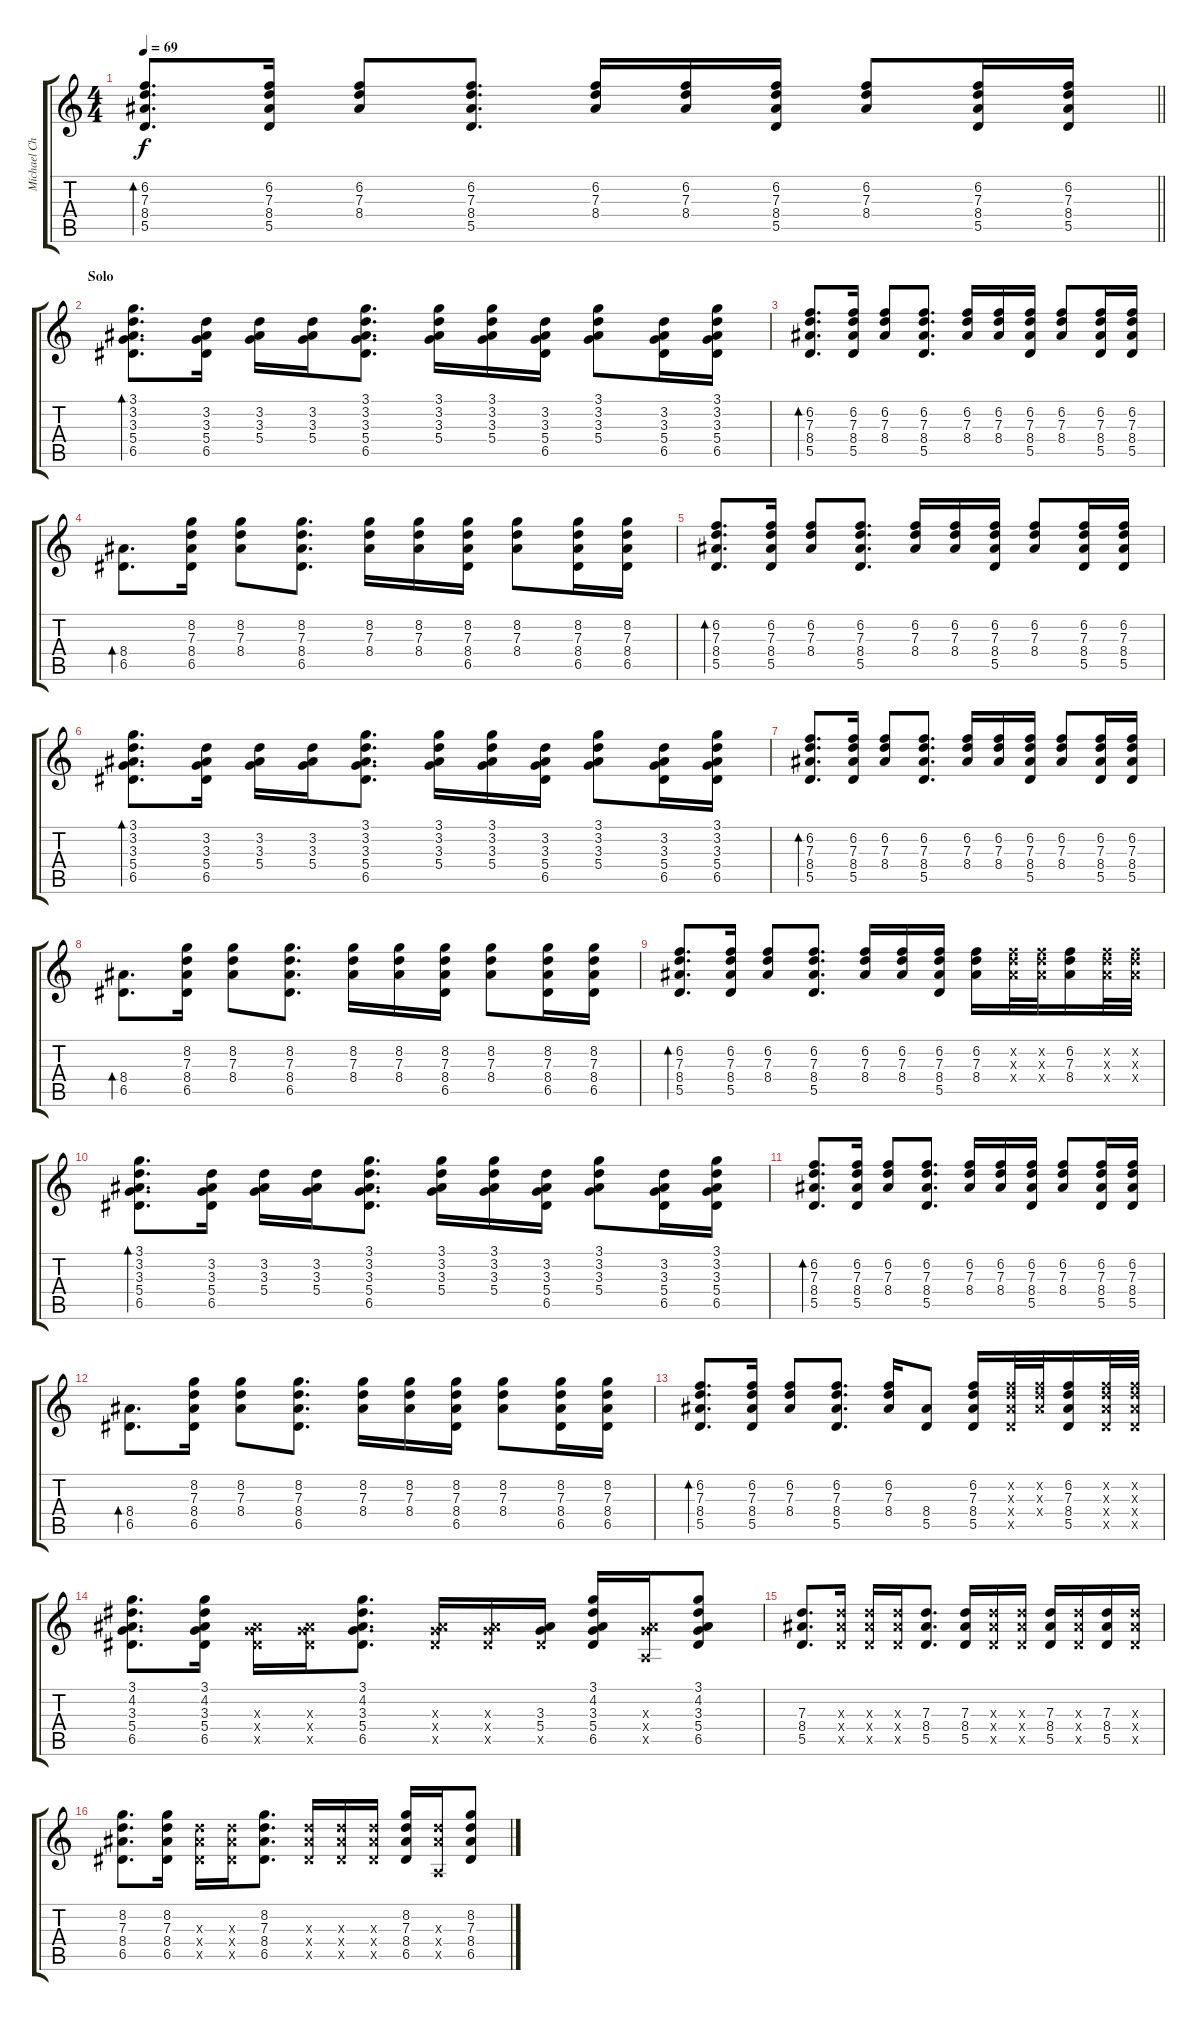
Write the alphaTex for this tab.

\track ("Michael Chaves" "Michael Ch") {instrument electricguitarclean}
\staff {score tabs}
\tuning (E4 B3 G3 D3 A2 E2) {hide}
\ts (4 4)
\tempo 69
\clef g2
\barLineRight lightlight
\ks c
(6.2 7.3 8.4 5.5).8{d bd 60 dy f} (6.2 7.3 8.4 5.5).16 (6.2 7.3 8.4).8 (6.2 7.3 8.4 5.5).8{d} (6.2 7.3 8.4).16 (6.2 7.3 8.4).16 (6.2 7.3 8.4 5.5).16 (6.2 7.3 8.4).8 (6.2 7.3 8.4 5.5).16 (6.2 7.3 8.4 5.5).16 |
\section ("" "Solo")
(3.1 3.2 3.3 5.4 6.5).8{d bd 60} (3.2 3.3 5.4 6.5).16 (3.2 3.3 5.4).16 (3.2 3.3 5.4).16 (3.1 3.2 3.3 5.4 6.5).8{d} (3.1 3.2 3.3 5.4).16 (3.1 3.2 3.3 5.4).16 (3.2 3.3 5.4 6.5).16 (3.1 3.2 3.3 5.4).8 (3.2 3.3 5.4 6.5).16 (3.1 3.2 3.3 5.4 6.5).16 |
(6.2 7.3 8.4 5.5).8{d bd 60} (6.2 7.3 8.4 5.5).16 (6.2 7.3 8.4).8 (6.2 7.3 8.4 5.5).8{d} (6.2 7.3 8.4).16 (6.2 7.3 8.4).16 (6.2 7.3 8.4 5.5).16 (6.2 7.3 8.4).8 (6.2 7.3 8.4 5.5).16 (6.2 7.3 8.4 5.5).16 |
(8.4 6.5).8{d bd 60} (8.2 7.3 8.4 6.5).16 (8.2 7.3 8.4).8 (8.2 7.3 8.4 6.5).8{d} (8.2 7.3 8.4).16 (8.2 7.3 8.4).16 (8.2 7.3 8.4 6.5).16 (8.2 7.3 8.4).8 (8.2 7.3 8.4 6.5).16 (8.2 7.3 8.4 6.5).16 |
(6.2 7.3 8.4 5.5).8{d bd 60} (6.2 7.3 8.4 5.5).16 (6.2 7.3 8.4).8 (6.2 7.3 8.4 5.5).8{d} (6.2 7.3 8.4).16 (6.2 7.3 8.4).16 (6.2 7.3 8.4 5.5).16 (6.2 7.3 8.4).8 (6.2 7.3 8.4 5.5).16 (6.2 7.3 8.4 5.5).16 |
(3.1 3.2 3.3 5.4 6.5).8{d bd 60} (3.2 3.3 5.4 6.5).16 (3.2 3.3 5.4).16 (3.2 3.3 5.4).16 (3.1 3.2 3.3 5.4 6.5).8{d} (3.1 3.2 3.3 5.4).16 (3.1 3.2 3.3 5.4).16 (3.2 3.3 5.4 6.5).16 (3.1 3.2 3.3 5.4).8 (3.2 3.3 5.4 6.5).16 (3.1 3.2 3.3 5.4 6.5).16 |
(6.2 7.3 8.4 5.5).8{d bd 60} (6.2 7.3 8.4 5.5).16 (6.2 7.3 8.4).8 (6.2 7.3 8.4 5.5).8{d} (6.2 7.3 8.4).16 (6.2 7.3 8.4).16 (6.2 7.3 8.4 5.5).16 (6.2 7.3 8.4).8 (6.2 7.3 8.4 5.5).16 (6.2 7.3 8.4 5.5).16 |
(8.4 6.5).8{d bd 60} (8.2 7.3 8.4 6.5).16 (8.2 7.3 8.4).8 (8.2 7.3 8.4 6.5).8{d} (8.2 7.3 8.4).16 (8.2 7.3 8.4).16 (8.2 7.3 8.4 6.5).16 (8.2 7.3 8.4).8 (8.2 7.3 8.4 6.5).16 (8.2 7.3 8.4 6.5).16 |
(6.2 7.3 8.4 5.5).8{d bd 60} (6.2 7.3 8.4 5.5).16 (6.2 7.3 8.4).8 (6.2 7.3 8.4 5.5).8{d} (6.2 7.3 8.4).16 (6.2 7.3 8.4).16 (6.2 7.3 8.4 5.5).16 (6.2 7.3 8.4).16 (6.2{x} 7.3{x} 8.4{x}).32 (6.2{x} 7.3{x} 8.4{x}).32 (6.2 7.3 8.4).16 (6.2{x} 7.3{x} 8.4{x}).32 (6.2{x} 7.3{x} 8.4{x}).32 |
(3.1 3.2 3.3 5.4 6.5).8{d bd 60} (3.2 3.3 5.4 6.5).16 (3.2 3.3 5.4).16 (3.2 3.3 5.4).16 (3.1 3.2 3.3 5.4 6.5).8{d} (3.1 3.2 3.3 5.4).16 (3.1 3.2 3.3 5.4).16 (3.2 3.3 5.4 6.5).16 (3.1 3.2 3.3 5.4).8 (3.2 3.3 5.4 6.5).16 (3.1 3.2 3.3 5.4 6.5).16 |
(6.2 7.3 8.4 5.5).8{d bd 60} (6.2 7.3 8.4 5.5).16 (6.2 7.3 8.4).8 (6.2 7.3 8.4 5.5).8{d} (6.2 7.3 8.4).16 (6.2 7.3 8.4).16 (6.2 7.3 8.4 5.5).16 (6.2 7.3 8.4).8 (6.2 7.3 8.4 5.5).16 (6.2 7.3 8.4 5.5).16 |
(8.4 6.5).8{d bd 60} (8.2 7.3 8.4 6.5).16 (8.2 7.3 8.4).8 (8.2 7.3 8.4 6.5).8{d} (8.2 7.3 8.4).16 (8.2 7.3 8.4).16 (8.2 7.3 8.4 6.5).16 (8.2 7.3 8.4).8 (8.2 7.3 8.4 6.5).16 (8.2 7.3 8.4 6.5).16 |
(6.2 7.3 8.4 5.5).8{d bd 60} (6.2 7.3 8.4 5.5).16 (6.2 7.3 8.4).8 (6.2 7.3 8.4 5.5).8{d} (6.2 7.3 8.4).16 (8.4 5.5).8 (6.2 7.3 8.4 5.5).16 (6.2{x} 7.3{x} 8.4{x} 5.5{x}).32 (6.2{x} 7.3{x} 8.4{x}).32 (6.2 7.3 8.4 5.5).16 (6.2{x} 7.3{x} 8.4{x} 5.5{x}).32 (6.2{x} 7.3{x} 8.4{x} 5.5{x}).32 |
(3.1 4.2 3.3 5.4 6.5).8{d} (3.1 4.2 3.3 5.4 6.5).16 (3.3{x} 5.4{x} 6.5{x}).16 (3.3{x} 5.4{x} 6.5{x}).16 (3.1 4.2 3.3 5.4 6.5).8{d} (3.3{x} 5.4{x} 6.5{x}).16 (3.3{x} 5.4{x} 6.5{x}).16 (3.3 5.4 6.5{x}).16 (3.1 4.2 3.3 5.4 6.5).16 (3.3{x} 5.4{x} 0.5{x}).16 (3.1 4.2 3.3 5.4 6.5).8 |
(7.3 8.4 5.5).8{d} (7.3{x} 8.4{x} 5.5{x}).16 (7.3{x} 8.4{x} 5.5{x}).16 (7.3{x} 8.4{x} 5.5{x}).16 (7.3 8.4 5.5).8{d} (7.3 8.4 5.5).16 (7.3{x} 8.4{x} 5.5{x}).16 (7.3{x} 8.4{x} 5.5{x}).16 (7.3 8.4 5.5).16 (7.3{x} 8.4{x} 5.5{x}).16 (7.3 8.4 5.5).16 (7.3{x} 8.4{x} 5.5{x}).16 |
(8.2 7.3 8.4 6.5).8{d} (8.2 7.3 8.4 6.5).16 (7.3{x} 8.4{x} 6.5{x}).16 (7.3{x} 8.4{x} 6.5{x}).16 (8.2 7.3 8.4 6.5).8{d} (7.3{x} 8.4{x} 6.5{x}).16 (7.3{x} 8.4{x} 6.5{x}).16 (7.3{x} 8.4{x} 6.5{x}).16 (8.2 7.3 8.4 6.5).16 (7.3{x} 8.4{x} 0.5{x}).16 (8.2 7.3 8.4 6.5).8
